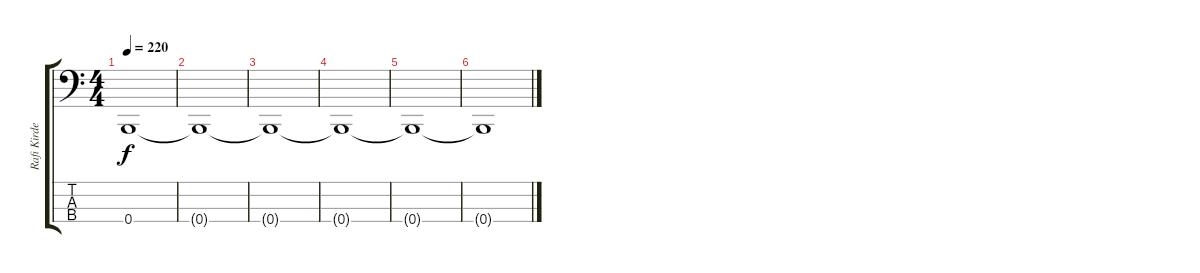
\track ("Rafi Kirder" "Rafi Kirde") {instrument electricbasspick}
\staff {score tabs}
\tuning (D2 A1 E1 B0) {hide}
\ts (4 4)
\tempo 220
\clef f4
\ks c
0.4{t}.1{dy f} |
0.4{t}.1 |
0.4{t}.1{volume 0} |
0.4{t}.1 |
0.4{t}.1 |
0.4{t}.1
